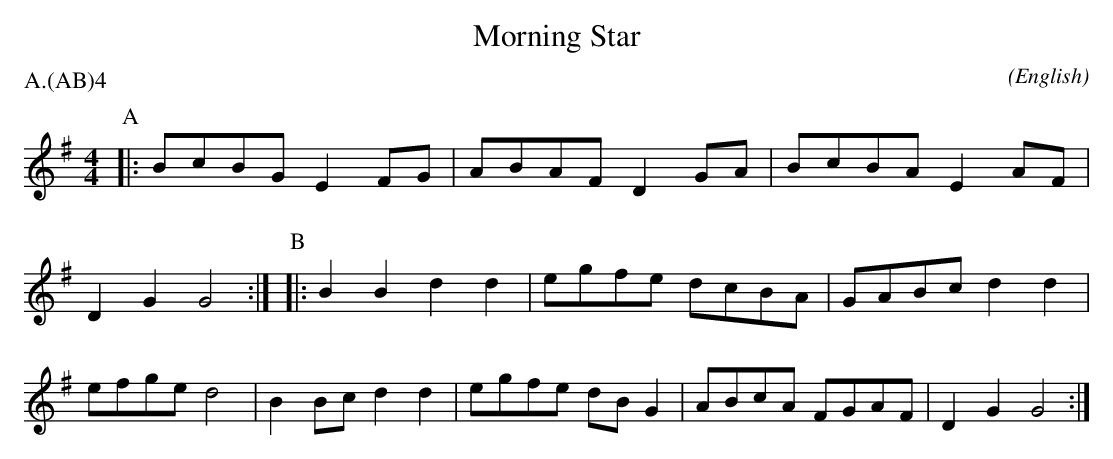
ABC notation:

X:1
T:Morning Star
M:4/4
C:
O:English
P:A.(AB)4
K:G
P:A
|: BcBG  E2 FG | ABAF D2 GA | BcBA E2 AF | D2 G2 G4 :|\
P:B
|: B2 B2 d2 d2 | egfe dcBA  | GABc d2 d2 | efge  d4 |\
   B2 Bc d2 d2 | egfe dB G2 | ABcA FGAF  | D2 G2 G4 :|
